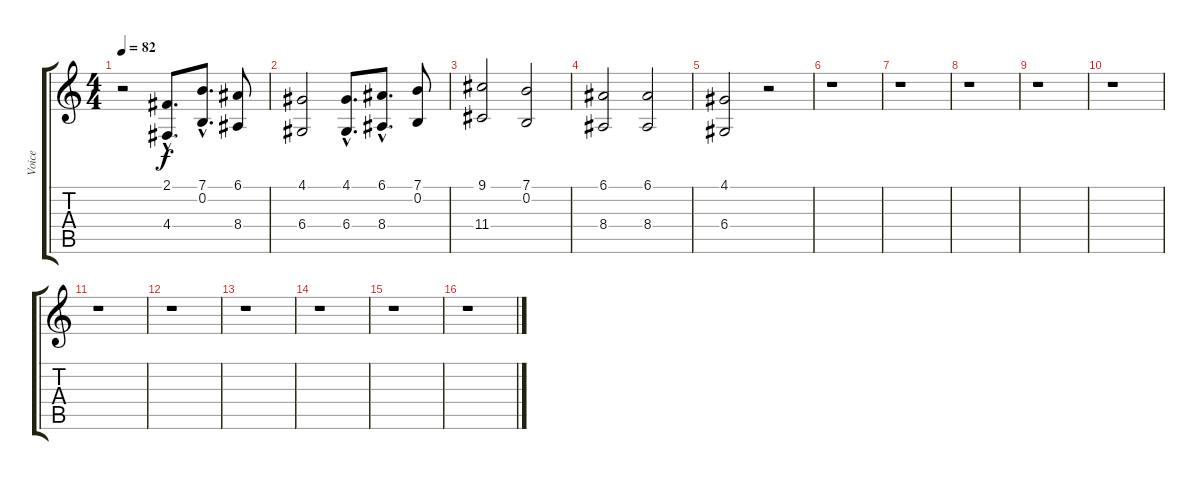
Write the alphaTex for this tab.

\track ("Voice" "Voice") {instrument honkytonkpiano}
\staff {score tabs}
\tuning (E4 B3 G3 D3 A2 E2) {hide}
\ts (4 4)
\tempo 82
\clef g2
\ks c
r.2{dy f} (2.1{hac} 4.4{hac}).8{d} (7.1{hac} 0.2{hac}).8{d} (6.1 8.4).8 |
(4.1 6.4).2 (4.1{hac} 6.4{hac}).8{d} (6.1{hac} 8.4{hac}).8{d} (7.1 0.2).8 |
(9.1 11.4).2 (7.1 0.2).2 |
(6.1 8.4).2 (6.1 8.4).2 |
(4.1 6.4).2 r.2 |
r.1 |
r.1 |
r.1 |
r.1 |
r.1 |
r.1 |
r.1 |
r.1 |
r.1 |
r.1 |
r.1
